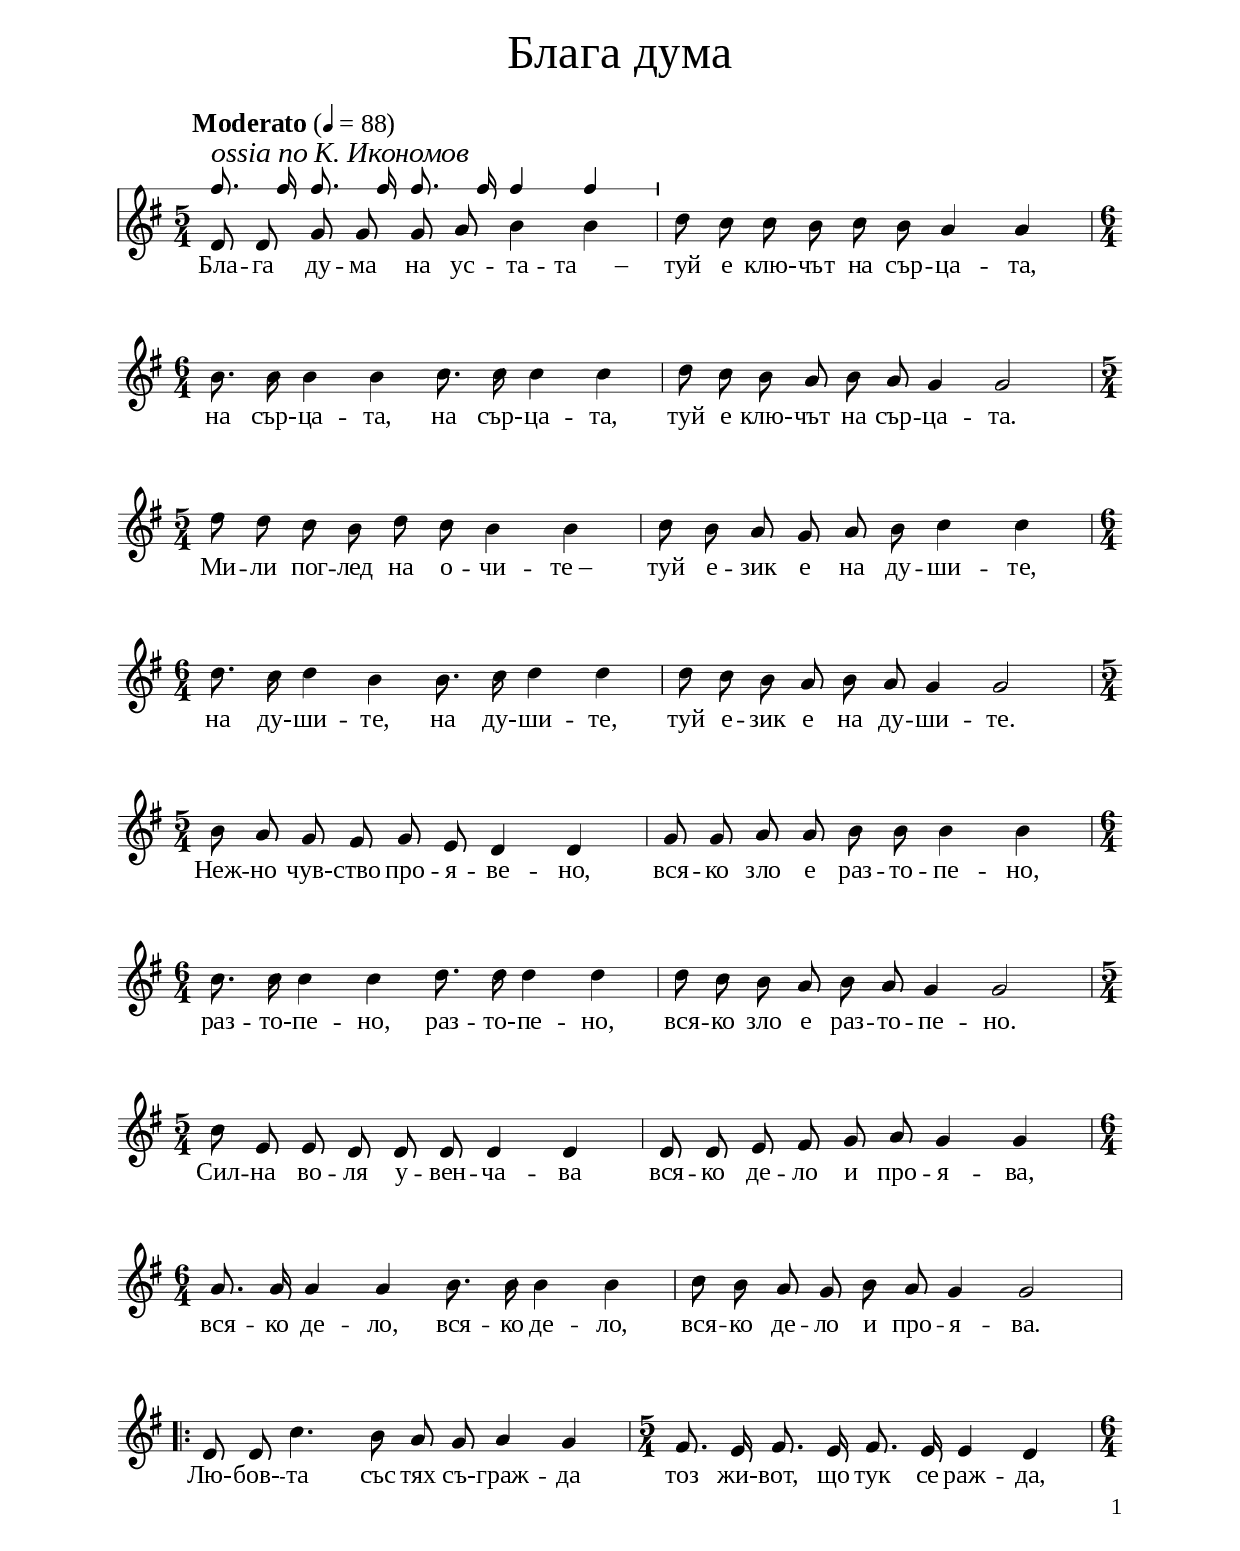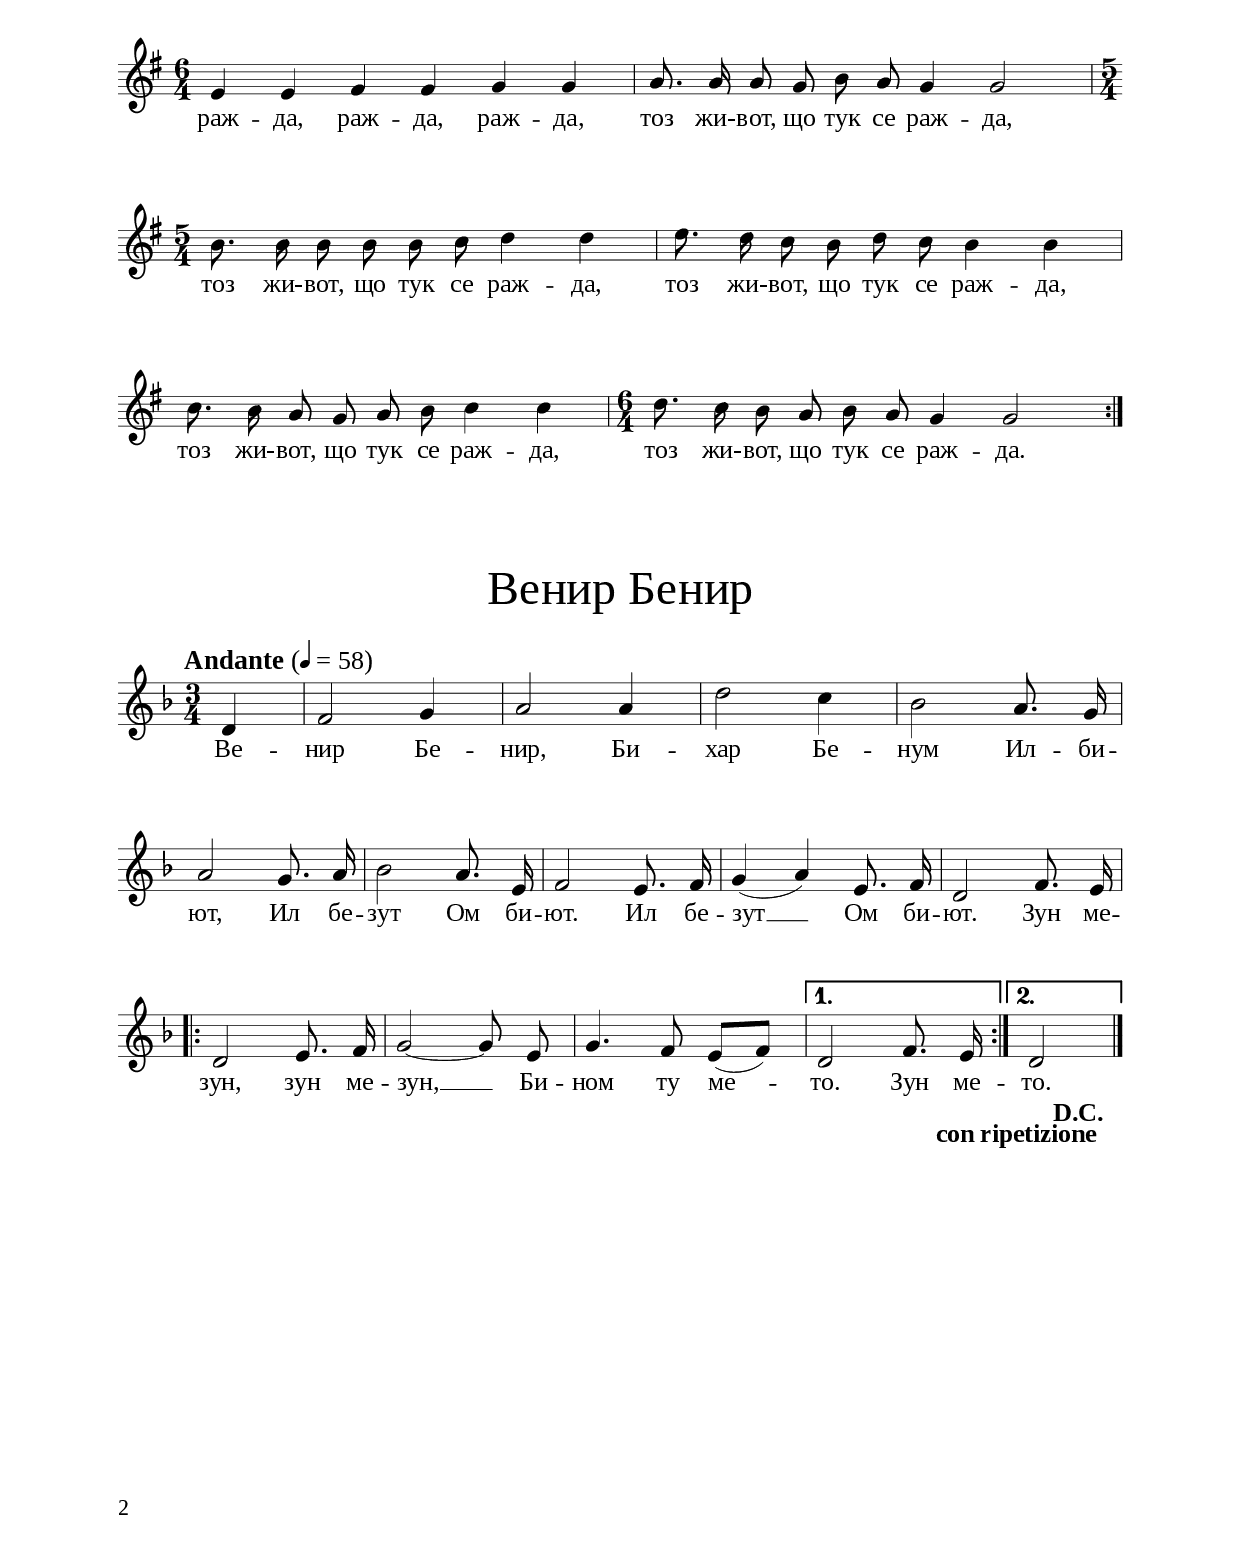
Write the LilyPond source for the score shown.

\version "2.24.3"

% include paper part and global functions
\include "include/globals.ily"

\bookpart {
  \label #'ref074
  \tocItem \markup "Блага дума"
  \include "include/bookpart-paper.ily"
  \score {
    \layout {
      indent = 0.0\cm % remove first line indentation
      ragged-last = ##f % do spread last line to fill the whole space
      \override Staff.BarLine.thick-thickness = #4 %make the end and repeat bars thiner
      \override Score.VoltaBracket.font-size = #-1.7 % make the repeat number fontsize smaller


      \context {
        \Score
        \omit BarNumber %remove bar numbers
        \override KeySignature.X-offset = #-1.2 % decrease keysigniture offset
        \override TimeSignature.X-offset = #-1.8 % decrease time signiture offset
        \override MetronomeMark.font-size = #1.5 % increase the tempo fontsize
        \override TupletNumber.font-size = #0.4 % increase the triol number

      } % context

      \context {
        % change staff size
        \Staff
        fontSize = #+0 % affects notes size only
        \override StaffSymbol.staff-space = #(magstep -3)
        \override StaffSymbol.thickness = #0.5
        \override BarLine.hair-thickness = #1
        %\override StaffSymbol.ledger-line-thickness = #'(0 . 0)
      }

      \context {
        % adjust space between staff and lyrics and between the two lyric lines
        \Lyrics
        \override VerticalAxisGroup.nonstaff-relatedstaff-spacing = #'((minimum-distance . 4.5))
        \override VerticalAxisGroup.nonstaff-nonstaff-spacing = #'((minimum-distance . 2))
        includeGraceNotes = ##t
      }
    } % layout

    \new Staff = main \absolute {
      \clef treble
      \key g \major
      \time 5/4
      \tempoFunc "Moderato" 4 "88"
      \autoBeamOff

      <<
        { d'8 d'8 g'8 g' g' a' b'4 b' | }
        \new RhythmicStaff \with {
          \override VerticalAxisGroup.default-staff-staff-spacing =
          #'((basic-distance . 4.2)
             (padding . -20))
          \remove "Time_signature_engraver"
          alignAboveContext = #"main"
          fontSize = #-1
          \override StaffSymbol.staff-space = #(magstep -4)
          \override StaffSymbol.thickness = #(magstep -4)
          firstClef = ##f
        }
        {
          \autoBeamOff  d'8.^\markup { \huge \italic "ossia по К. Икономов"}

          d'16 g'8. g'16 g'8. a'16 b'4 b'4 |
        }
      >>

      d''8 c''8 c''8 b' c'' b' a'4 a' \break |

      \time 6/4  b'8. b'16 b'4 b' c''8. c''16 c''4 c'' | d''8 c''8 b'8 a' b' a' g'4 g'2 \break |

      \time 5/4  e''8 d''8 c''8 b' d'' c'' b'4 b' | c''8 b'8 a'8 g' a' b' c''4 c'' \break |

      \time 6/4  d''8. c''16 d''4 b' b'8. c''16 d''4 d'' | d''8 c''8 b'8 a' b' a' g'4 g'2 \break |

      \time 5/4  b'8 a'8 g'8 fis' g' e' d'4 d' | g'8 g'8 a'8 a' b' b' b'4 b' \break |

      \time 6/4  c''8. c''16 c''4 c'' d''8. d''16 d''4 d'' | d''8 c''8 b'8 a' b' a' g'4 g'2 \break |

      \time 5/4  c''8 e'8 e'8 d' d' d' d'4 d' | d'8 d'8 e'8 fis' g' a' g'4 g' | \break

      \time 6/4  a'8. a'16 a'4 a' b'8. b'16 b'4 b' | c''8 b'8 a'8 g' b' a' g'4 g'2 \break |


      \repeat volta 2 {
        d'8 d'8 c''4. b'8 a'8 g'8 a'4 g' | \time 5/4  fis'8. e'16 fis'8. e'16 fis'8. e'16 e'4 d' \break |

        \time 6/4  e'4 e' fis' fis' g' g' | a'8. a'16 a'8 g' b' a' g'4 g'2 \break |

        \time 5/4  b'8. b'16 b'8 b' b' c'' d''4 d'' | e''8. d''16 c''8 b' d'' c'' b'4 b' \break |

        c''8. b'16 a'8 g' a' b' c''4 c'' | \time 6/4  d''8. c''16 b'8 a' b' a' g'4 g'2 \break |
      }
    }

    \addlyrics {
      Бла -- га ду
      -- ма на ус -- та -- "та      –" туй е "клю-" -- чът на
      сър -- ца -- та, на "сър-" -- ца -- та, на "сър-" --
      ца -- та, туй е "клю-" -- чът на сър -- ца -- та.
      Ми -- ли пог -- лед на о -- чи -- "те –" туй е --
      зик е на ду -- ши -- те, на "ду-" -- ши -- те, на
      "ду-" -- ши -- те, туй е -- зик е на ду -- ши --
      те. Неж -- но "чув-" -- ство про -- я -- ве -- но,
      вся -- ко зло е раз -- то -- пе -- но, раз -- "то-"
      -- пе -- но, раз -- "то-" -- пе -- но, вся -- ко зло
      е раз -- то -- пе -- но. Сил -- на во -- ля у --
      вен -- ча -- ва вся -- ко де -- ло и про -- я --
      ва, вся -- ко де -- ло, вся -- ко де -- ло, вся
      -- ко де -- ло и про -- я -- ва. "Лю-" -- "бов-" -- та
      със тях "съ-" -- граж -- да тоз "жи-" -- вот, що тук
      се раж -- да, раж -- да, раж -- да, раж -- да,
      тоз "жи-" -- вот, що тук се раж -- да, тоз "жи-" --
      вот, що тук се раж -- да, тоз "жи-" -- вот, що
      тук се раж -- да, тоз "жи-" -- вот, що тук се раж
      -- да, тоз "жи-" -- вот, що тук се раж -- да.
    }

    \header {
      title = \titleFunc #'ref_desc_5 "Блага дума" "Blaga duma"
    }

    \midi{}

  } % score


  \markup \empty-two

  \label #'ref076
  \tocItem \markup "Венир Бенир"

  \score {
    \include "include/score-layout.ily"

    \new Voice \absolute {
      \clef treble
      \key d \minor
      \time 3/4
      \tempoFunc "Andante" 4 "58"
      \autoBeamOff

      \partial 4
      d'4 | f'2 g'4 | a'2 a'4 | d''2 c''4 | bes'2 a'8. g'16 \break |

      a'2 g'8. a'16 | bes'2 a'8. e'16 | f'2 e'8. f'16 | g'4 ( a' ) e'8. f'16 |  d'2 f'8. e'16 \break |

      \repeat volta 2 { d'2 e'8. f'16 | g'2 ~ g'8 e' | g'4. f'8 e' [( f' )] |} \alternative { { d'2 f'8. e'16  | } { d'2 \break \bar "|."} }
    }

    \addlyrics {
      Ве -- нир Бе
      -- нир, Би -- хар Бе -- нум Ил -- би -- ют, Ил
      бе -- зут Ом би -- ют. Ил бе -- зут __ Ом би --
      ют. Зун ме -- зун, зун ме -- зун, __ Би -- ном ту
      ме -- то. Зун ме -- то.
    }

    \header {
      title = \titleFunc #'ref_desc_7 "Венир Бенир" "Venir benir"
    }

    \midi{}

  } % score

  \markup \dc-two "D.C." "con ripetizione "




} % bookpart
